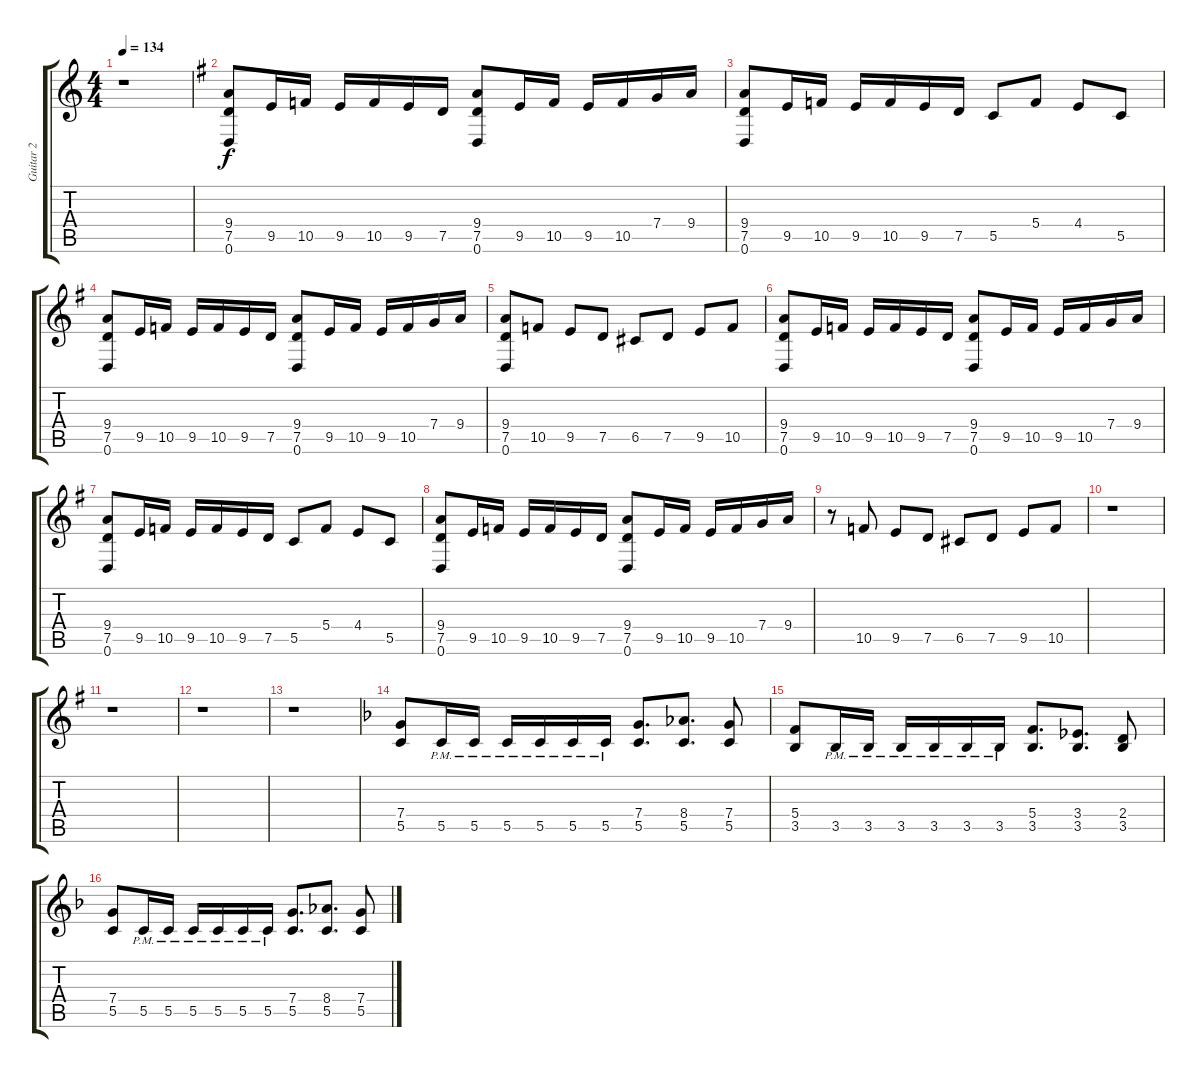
\track ("Guitar 2" "Guitar 2") {instrument distortionguitar}
\staff {score tabs}
\tuning (D4 A3 F3 C3 G2 D2) {hide}
\ts (4 4)
\tempo 134
\clef g2
\ks c
r.1{dy f instrument distortionguitar} |
\ks eminor
(9.4 7.5 0.6).8 9.5.16 10.5.16 9.5.16 10.5.16 9.5.16 7.5.16 (9.4 7.5 0.6).8 9.5.16 10.5.16 9.5.16 10.5.16 7.4.16 9.4.16 |
(9.4 7.5 0.6).8 9.5.16 10.5.16 9.5.16 10.5.16 9.5.16 7.5.16 5.5.8 5.4.8 4.4.8 5.5.8 |
(9.4 7.5 0.6).8 9.5.16 10.5.16 9.5.16 10.5.16 9.5.16 7.5.16 (9.4 7.5 0.6).8 9.5.16 10.5.16 9.5.16 10.5.16 7.4.16 9.4.16 |
(9.4 7.5 0.6).8 10.5.8 9.5.8 7.5.8 6.5.8 7.5.8 9.5.8 10.5.8 |
(9.4 7.5 0.6).8 9.5.16 10.5.16 9.5.16 10.5.16 9.5.16 7.5.16 (9.4 7.5 0.6).8 9.5.16 10.5.16 9.5.16 10.5.16 7.4.16 9.4.16 |
(9.4 7.5 0.6).8 9.5.16 10.5.16 9.5.16 10.5.16 9.5.16 7.5.16 5.5.8 5.4.8 4.4.8 5.5.8 |
(9.4 7.5 0.6).8 9.5.16 10.5.16 9.5.16 10.5.16 9.5.16 7.5.16 (9.4 7.5 0.6).8 9.5.16 10.5.16 9.5.16 10.5.16 7.4.16 9.4.16 |
r.8 10.5.8 9.5.8 7.5.8 6.5.8 7.5.8 9.5.8 10.5.8 |
r.1 |
r.1 |
r.1 |
r.1 |
\ks dminor
(7.4 5.5).8 5.5{pm}.16 5.5{pm}.16 5.5{pm}.16 5.5{pm}.16 5.5{pm}.16 5.5{pm}.16 (7.4 5.5).8{d} (8.4 5.5).8{d} (7.4 5.5).8 |
(5.4 3.5).8 3.5{pm}.16 3.5{pm}.16 3.5{pm}.16 3.5{pm}.16 3.5{pm}.16 3.5{pm}.16 (5.4 3.5).8{d} (3.4 3.5).8{d} (2.4 3.5).8 |
(7.4 5.5).8 5.5{pm}.16 5.5{pm}.16 5.5{pm}.16 5.5{pm}.16 5.5{pm}.16 5.5{pm}.16 (7.4 5.5).8{d} (8.4 5.5).8{d} (7.4 5.5).8
